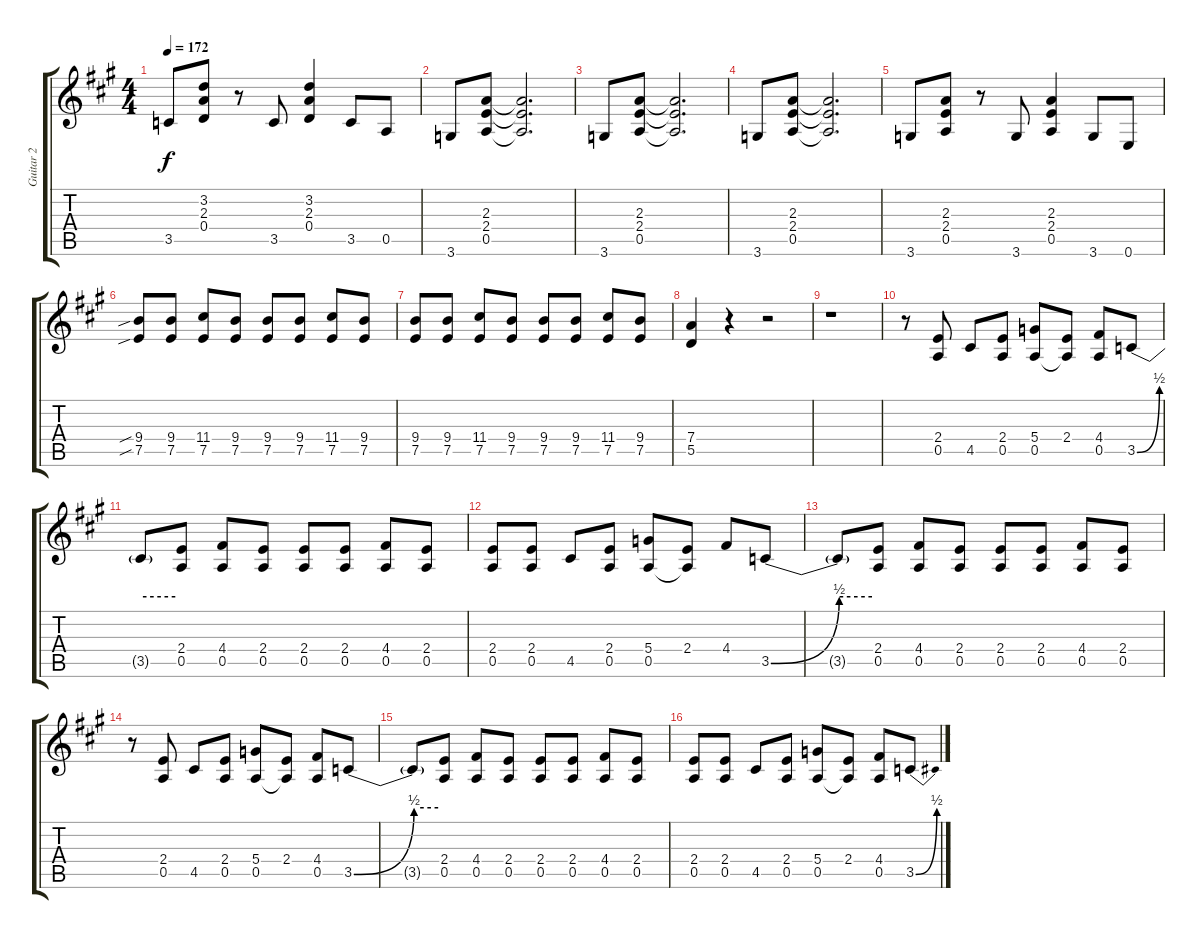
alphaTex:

\track ("Guitar 2" "Guitar 2") {instrument distortionguitar}
\staff {score tabs}
\tuning (E4 B3 G3 D3 A2 E2) {hide}
\ts (4 4)
\tempo 172
\clef g2
\ks a
3.5.8{dy f} (3.2 2.3 0.4).8 r.8 3.5.8 (3.2 2.3 0.4).4 3.5.8 0.5.8 |
3.6.8 (2.3 2.4 0.5).8 (2.3{t} 2.4{t} 0.5{t}).2{d} |
3.6.8 (2.3 2.4 0.5).8 (2.3{t} 2.4{t} 0.5{t}).2{d} |
3.6.8 (2.3 2.4 0.5).8 (2.3{t} 2.4{t} 0.5{t}).2{d} |
3.6.8 (2.3 2.4 0.5).8 r.8 3.6.8 (2.3 2.4 0.5).4 3.6.8 0.6.8 |
(9.4{sib} 7.5{sib}).8 (9.4 7.5).8 (11.4 7.5).8 (9.4 7.5).8 (9.4 7.5).8 (9.4 7.5).8 (11.4 7.5).8 (9.4 7.5).8 |
(9.4 7.5).8 (9.4 7.5).8 (11.4 7.5).8 (9.4 7.5).8 (9.4 7.5).8 (9.4 7.5).8 (11.4 7.5).8 (9.4 7.5).8 |
(7.4 5.5).4 r.4 r.2 |
r.1 |
r.8 (2.4 0.5).8 4.5.8 (2.4 0.5).8 (5.4 0.5).8 (2.4 0.5{t}).8 (4.4 0.5).8 3.5{be (bend 0 0 60 2)}.8 |
3.5{be (hold 0 2 60 2) t}.8 (2.4 0.5).8 (4.4 0.5).8 (2.4 0.5).8 (2.4 0.5).8 (2.4 0.5).8 (4.4 0.5).8 (2.4 0.5).8 |
(2.4 0.5).8 (2.4 0.5).8 4.5.8 (2.4 0.5).8 (5.4 0.5).8 (2.4 0.5{t}).8 4.4.8 3.5{be (bend 0 0 60 2)}.8 |
3.5{be (hold 0 2 60 2) t}.8 (2.4 0.5).8 (4.4 0.5).8 (2.4 0.5).8 (2.4 0.5).8 (2.4 0.5).8 (4.4 0.5).8 (2.4 0.5).8 |
r.8 (2.4 0.5).8 4.5.8 (2.4 0.5).8 (5.4 0.5).8 (2.4 0.5{t}).8 (4.4 0.5).8 3.5{be (bend 0 0 60 2)}.8 |
3.5{be (hold 0 2 60 2) t}.8 (2.4 0.5).8 (4.4 0.5).8 (2.4 0.5).8 (2.4 0.5).8 (2.4 0.5).8 (4.4 0.5).8 (2.4 0.5).8 |
(2.4 0.5).8 (2.4 0.5).8 4.5.8 (2.4 0.5).8 (5.4 0.5).8 (2.4 0.5{t}).8 (4.4 0.5).8 3.5{be (bend 0 0 60 2)}.8
